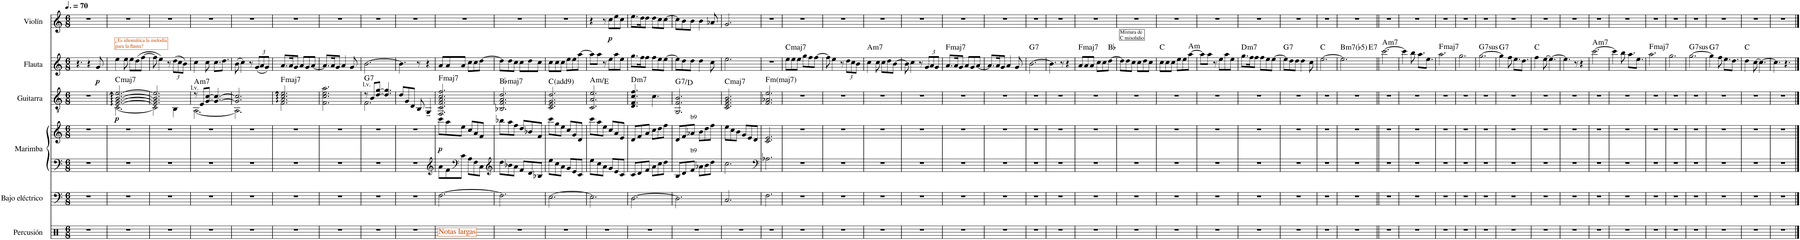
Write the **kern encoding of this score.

**kern	**kern	**kern	**kern	**dynam	**kern	**dynam	**harte	**kern	**dynam	**harte	**kern	**dynam
*part6	*part5	*part4	*part4	*part4	*part3	*part3	*part3	*part2	*part2	*part2	*part1	*part1
*staff7	*staff6	*staff5	*staff4	*staff4/5	*staff3	*staff3	*	*staff2	*staff2	*	*staff1	*staff1
*I"Percusión	*I"Bajo eléctrico	*I"Marimba	*	*	*I"Guitarra	*	*	*I"Flauta	*	*	*I"Violín	*
*I'Perc.	*	*I'Mrm.	*	*	*I'Guit.	*	*	*I'Fl.	*	*	*I'Vln.	*
*clefX	*clefF4	*clefF4	*clefG2	*	*clefGv2	*	*	*clefG2	*	*	*clefG2	*
*	*Trd7c12	*	*	*	*	*	*	*	*	*	*	*
*k[]	*k[]	*k[]	*k[]	*	*k[]	*	*	*k[]	*	*	*k[]	*
*M6/8	*M6/8	*M6/8	*M6/8	*	*M6/8	*	*	*M6/8	*	*	*M6/8	*
*MM105	*MM105	*MM105	*MM105	*	*MM105	*	*	*MM105	*	*	*MM105	*
=1	=1	=1	=1	=1	=1	=1	=1	=1	=1	=1	=1	=1
2.r	2.r	2.r	2.r	.	2.r	.	.	4.r	.	.	2.r	.
.	.	.	.	.	.	.	.	4r	.	.	.	.
!	!	!	!	!	!	!	!	!	!LO:DY:b	!	!	!
.	.	.	.	.	.	.	.	8g/	p	.	.	.
=2	=2	=2	=2	=2	=2	=2	=2	=2	=2	=2	=2	=2
*	*	*	*	*	*^	*	*	*	*	*	*	*
!	!	!	!	!	!	!	!	!	!LO:TX:a:color=#C64600:t=¿Es idiomática la melodía	!	!	!	!
!	!	!	!	!	!	!	!	!	!LO:TX:a:t=para la flauta?	!	!	!	!
!	!	!	!	!	!	!	!LO:DY:b	!LO:H:kt=maj7	!	!	!	!	!
2.r	2.r	2.r	2.r	.	[2.E/:: [2.G/:: [2.B/:: [2.e/::	[2.C\	p	C:maj7	4ee\	.	.	2.r	.
.	.	.	.	.	.	.	.	.	8ee\	.	.	.	.
.	.	.	.	.	.	.	.	.	8ee\L	.	.	.	.
.	.	.	.	.	.	.	.	.	(8dd\	.	.	.	.
.	.	.	.	.	.	.	.	.	[8ff\J	.	.	.	.
=3	=3	=3	=3	=3	=3	=3	=3	=3	=3	=3	=3	=3	=3
2.r	2.r	2.r	2.r	.	2.E/] 2.G/] 2.B/] 2.e/]	2C\]	.	.	8ff\]	.	.	2.r	.
.	.	.	.	.	.	.	.	.	4ee\)	.	.	.	.
.	.	.	.	.	.	.	.	.	8r	.	.	.	.
*	*	*	*	*	*	*	*	*	*Xbrackettup	*	*	*	*
.	.	.	.	.	.	4BB\	.	.	(12dd\L	.	.	.	.
.	.	.	.	.	.	.	.	.	12cc\	.	.	.	.
.	.	.	.	.	.	.	.	.	12b\J)	.	.	.	.
=4	=4	=4	=4	=4	=4	=4	=4	=4	=4	=4	=4	=4	=4
!	!	!	!	!	!LO:TX:a:t=l.v.	!	!	!LO:H:kt=m7	!	!	!	!	!
2.r	2.r	2.r	2.r	.	8r	[2.AA\	.	A:min7	4cc\	.	.	2.r	.
.	.	.	.	.	8E/L	.	.	.	.	.	.	.	.
.	.	.	.	.	[8G/ [8c/J	.	.	.	8cc\	.	.	.	.
.	.	.	.	.	4.G/_ 4.c/_	.	.	.	8.cc\L	.	.	.	.
.	.	.	.	.	.	.	.	.	8.dd\J	.	.	.	.
=5	=5	=5	=5	=5	=5	=5	=5	=5	=5	=5	=5	=5	=5
2.r	2.r	2.r	2.r	.	2.G/] 2.c/]	2.AA\]	.	.	(8b\	.	.	2.r	.
.	.	.	.	.	.	.	.	.	4cc\)	.	.	.	.
.	.	.	.	.	.	.	.	.	8r	.	.	.	.
.	.	.	.	.	.	.	.	.	(12g/L	.	.	.	.
.	.	.	.	.	.	.	.	.	12a/	.	.	.	.
.	.	.	.	.	.	.	.	.	12g/J)	.	.	.	.
=6	=6	=6	=6	=6	=6	=6	=6	=6	=6	=6	=6	=6	=6
!	!	!	!	!	!	!	!	!LO:H:kt=maj7	!	!	!	!	!
2.r	2.r	2.r	2.r	.	2.A/:: 2.c/:: 2.e/::	2.F\	.	F:maj7	8.a/L	.	.	2.r	.
.	.	.	.	.	.	.	.	.	16a/K	.	.	.	.
.	.	.	.	.	.	.	.	.	8g/J	.	.	.	.
.	.	.	.	.	.	.	.	.	8a/L	.	.	.	.
.	.	.	.	.	.	.	.	.	8g/	.	.	.	.
.	.	.	.	.	.	.	.	.	[8a/J	.	.	.	.
*	*	*	*	*	*v	*v	*	*	*	*	*	*	*
=7	=7	=7	=7	=7	=7	=7	=7	=7	=7	=7	=7	=7
2.r	2.r	2.r	2.r	.	2.F\ 2.c\ 2.e\ 2.a\	.	.	8.a/L]	.	.	2.r	.
.	.	.	.	.	.	.	.	16a/K	.	.	.	.
.	.	.	.	.	.	.	.	8g/J	.	.	.	.
.	.	.	.	.	.	.	.	4a/	.	.	.	.
.	.	.	.	.	.	.	.	8g/	.	.	.	.
=8	=8	=8	=8	=8	=8	=8	=8	=8	=8	=8	=8	=8
*	*	*	*	*	*^	*	*	*	*	*	*	*
!	!	!	!	!	!LO:TX:a:t=l.v.	!	!	!LO:H:kt=7	!	!	!	!	!
2.r	2.r	2.r	2.r	.	8r	2.F\	.	G:7	[2.b\	.	.	2.r	.
.	.	.	.	.	8B/L	.	.	.	.	.	.	.	.
.	.	.	.	.	[8d/ [8g/J	.	.	.	.	.	.	.	.
.	.	.	.	.	4.d/] 4.g/]	.	.	.	.	.	.	.	.
*	*	*	*	*	*v	*v	*	*	*	*	*	*	*
=9	=9	=9	=9	=9	=9	=9	=9	=9	=9	=9	=9	=9
2.r	2.r	2.r	2.r	.	8d/L	.	.	4.b\]	.	.	2.r	.
.	.	.	.	.	8G/	.	.	.	.	.	.	.
.	.	.	.	.	8D/J	.	.	.	.	.	.	.
.	.	.	.	.	8BB/	.	.	8r	.	.	.	.
.	.	.	.	.	4GG~/	.	.	4r	.	.	.	.
=10	=10	=10	=10	=10	=10	=10	=10	=10	=10	=10	=10	=10
*	*	*clefG2	*	*	*	*	*	*	*	*	*	*
!LO:TX:a:color=#C64600:t=Notas largas	!	!	!	!	!	!	!	!	!	!	!	!
!	!	!	!	!LO:DY:b	!	!	!LO:H:kt=maj7	!	!	!	!	!
2.r	[2.F\	8a\L	8ccc\L	p	2.FF/ 2.C/ 2.F/ 2.A/ 2.c/ 2.f/	.	F:maj7	8a/L	.	.	2.r	.
.	.	8f\	8aa\	.	.	.	.	8a/	.	.	.	.
*	*	*clefF4	*	*	*	*	*	*	*	*	*	*
.	.	8c\J	8ee\J	.	.	.	.	8a/J	.	.	.	.
.	.	8A\L	8cc/L	.	.	.	.	8cc\L	.	.	.	.
.	.	8F\	8a/	.	.	.	.	8cc\	.	.	.	.
.	.	8C\J	8f/J	.	.	.	.	[8dd\J	.	.	.	.
=11	=11	=11	=11	=11	=11	=11	=11	=11	=11	=11	=11	=11
*	*	*clefG2	*	*	*	*	*	*	*	*	*	*
!	!	!	!	!	!	!	!LO:H:kt=maj7	!	!	!	!	!
2.r	2.F\]	8dd\L	8bb-X\L	.	2.BB-X/ 2.F/ 2.A/ 2.d/	.	Bb:maj7	8dd\L]	.	.	2.r	.
.	.	8b-X\	8aa\	.	.	.	.	8dd\	.	.	.	.
.	.	8a\J	8ff\J	.	.	.	.	8cc\J	.	.	.	.
.	.	8f/L	8dd/L	.	.	.	.	8cc\L	.	.	.	.
.	.	8d/	8b-X/	.	.	.	.	8dd\	.	.	.	.
.	.	8B-X/J	8f/J	.	.	.	.	8cc\J	.	.	.	.
=12	=12	=12	=12	=12	=12	=12	=12	=12	=12	=12	=12	=12
2.r	[2.E\	8ee\L	8ccc\L	.	2.C/ 2.E/ 2.G/ 2.d/	.	C:maj(9)	8cc\L	.	.	2.r	.
.	.	8cc\	8gg\	.	.	.	.	8cc\	.	.	.	.
.	.	8a\J	8ee\J	.	.	.	.	8cc\J	.	.	.	.
.	.	8g/L	8cc/L	.	.	.	.	8ee\L	.	.	.	.
.	.	8e/	8g/	.	.	.	.	8ee\	.	.	.	.
.	.	8c/J	8d/J	.	.	.	.	[8aa\J	.	.	.	.
=13	=13	=13	=13	=13	=13	=13	=13	=13	=13	=13	=13	=13
!	!	!	!	!	!	!	!LO:H:kt=m	!	!	!	!	!
2.r	2.E\]	8ee\L	8ccc\L	.	2.C/ 2.A/ 2.e/	.	A:min/5	8aa\L]	.	.	4r	.
.	.	8cc\	8aa\	.	.	.	.	8aa\J	.	.	.	.
.	.	8a\J	8ee\J	.	.	.	.	8r	.	.	8r	.
!	!	!	!	!	!	!	!	!	!	!	!	!LO:DY:b
.	.	8g/L	8cc/L	.	.	.	.	8ee\L	.	.	8cc\L	p
.	.	8e/	8a/	.	.	.	.	8aa\	.	.	8ee\	.
.	.	8c/J	8e/J	.	.	.	.	8ee\J	.	.	8cc\J	.
=14	=14	=14	=14	=14	=14	=14	=14	=14	=14	=14	=14	=14
!	!	!	!	!	!	!	!LO:H:kt=m7	!	!	!	!	!
2.r	[2.D\	8c/L	8d/L	.	4.D/ 4.F/ 4.c/ 4.f/	.	D:min7	8.gg\L	.	.	8.ee\L	.
.	.	8d/	8f/	.	.	.	.	.	.	.	.	.
.	.	.	.	.	.	.	.	16ff\K	.	.	16dd\K	.
.	.	8f/J	8a/J	.	.	.	.	8ff\J	.	.	8dd\J	.
.	.	8a\L	8cc\L	.	4.c\	.	.	8ff\L	.	.	8dd\L	.
.	.	8cc\	8dd\	.	.	.	.	8ee\	.	.	8cc\	.
.	.	8dd\J	8ff\J	.	.	.	.	[8ee\J	.	.	[8cc\J	.
=15	=15	=15	=15	=15	=15	=15	=15	=15	=15	=15	=15	=15
!	!	!	!	!	!	!	!LO:H:kt=7	!	!	!	!	!
2.r	2.D\]	8B/L	8d/L	.	2.GG/ 2.F/ 2.B/	.	G:7/5	8ee\L]	.	.	8cc\L]	.
.	.	8d/	8f/	.	.	.	.	8dd\	.	.	8b\	.
!	!	!	!LO:TX:a:t=b9	!	!	!	!	!	!	!	!	!
!	!	!LO:TX:a:t=b9	!	!	!	!	!	!	!	!	!	!
.	.	8f/J	8a-X/J	.	.	.	.	8dd\J	.	.	8b\J	.
.	.	8a-X\L	8b\L	.	.	.	.	4dd\	.	.	4b\	.
.	.	8b\	8dd\	.	.	.	.	.	.	.	.	.
.	.	8dd\J	8ff\J	.	.	.	.	8cc\	.	.	8a-X/	.
=16	=16	=16	=16	=16	=16	=16	=16	=16	=16	=16	=16	=16
!	!	!	!	!	!	!	!LO:H:kt=maj7	!	!	!	!	!
2.r	2.C/	2.cc\	8ee\L	.	2.C/ 2.E/ 2.G/ 2.B/	.	C:maj7	2.ee\	.	.	2.g/	.
.	.	.	8cc\	.	.	.	.	.	.	.	.	.
.	.	.	8b\J	.	.	.	.	.	.	.	.	.
.	.	.	8g/L	.	.	.	.	.	.	.	.	.
.	.	.	8e/	.	.	.	.	.	.	.	.	.
.	.	.	8d/J	.	.	.	.	.	.	.	.	.
=17	=17	=17	=17	=17	=17	=17	=17	=17	=17	=17	=17	=17
*	*	*clefF4	*	*	*	*	*	*	*	*	*	*
!	!	!	!	!	!	!	!LO:H:kt=mmaj7	!	!	!	!	!
2.r	2.F\	2.A-X\	2.c/ 2.e/	.	2.F/ 2.A-X/ 2.e/	.	F:minmaj7	2.r	.	.	2.r	.
=18	=18	=18	=18	=18	=18	=18	=18	=18	=18	=18	=18	=18
!	!	!	!	!	!	!	!	!	!	!LO:H:kt=maj7	!	!
2.r	2.r	2.r	2.r	.	2.r	.	.	8ee\L	.	C:maj7	2.r	.
.	.	.	.	.	.	.	.	8ee\	.	.	.	.
.	.	.	.	.	.	.	.	8ee\J	.	.	.	.
.	.	.	.	.	.	.	.	8gg\L	.	.	.	.
.	.	.	.	.	.	.	.	8ff\	.	.	.	.
.	.	.	.	.	.	.	.	[8ff\J	.	.	.	.
=19	=19	=19	=19	=19	=19	=19	=19	=19	=19	=19	=19	=19
2.r	2.r	2.r	2.r	.	2.r	.	.	8ff\]	.	.	2.r	.
.	.	.	.	.	.	.	.	4ee\	.	.	.	.
.	.	.	.	.	.	.	.	8r	.	.	.	.
.	.	.	.	.	.	.	.	12dd\L	.	.	.	.
.	.	.	.	.	.	.	.	12cc\	.	.	.	.
.	.	.	.	.	.	.	.	12b\J	.	.	.	.
=20	=20	=20	=20	=20	=20	=20	=20	=20	=20	=20	=20	=20
!	!	!	!	!	!	!	!	!	!	!LO:H:kt=m7	!	!
2.r	2.r	2.r	2.r	.	2.r	.	.	4cc\	.	A:min7	2.r	.
.	.	.	.	.	.	.	.	8cc\	.	.	.	.
.	.	.	.	.	.	.	.	8cc\L	.	.	.	.
.	.	.	.	.	.	.	.	8dd\	.	.	.	.
.	.	.	.	.	.	.	.	[8b\J	.	.	.	.
=21	=21	=21	=21	=21	=21	=21	=21	=21	=21	=21	=21	=21
2.r	2.r	2.r	2.r	.	2.r	.	.	8b\]	.	.	2.r	.
.	.	.	.	.	.	.	.	4cc\	.	.	.	.
.	.	.	.	.	.	.	.	8r	.	.	.	.
.	.	.	.	.	.	.	.	12g/L	.	.	.	.
.	.	.	.	.	.	.	.	12a/	.	.	.	.
.	.	.	.	.	.	.	.	12g/J	.	.	.	.
=22	=22	=22	=22	=22	=22	=22	=22	=22	=22	=22	=22	=22
!	!	!	!	!	!	!	!	!	!	!LO:H:kt=maj7	!	!
2.r	2.r	2.r	2.r	.	2.r	.	.	8.a/L	.	F:maj7	2.r	.
.	.	.	.	.	.	.	.	16a/K	.	.	.	.
.	.	.	.	.	.	.	.	8g/J	.	.	.	.
.	.	.	.	.	.	.	.	8a/L	.	.	.	.
.	.	.	.	.	.	.	.	8g/	.	.	.	.
.	.	.	.	.	.	.	.	[8a/J	.	.	.	.
=23	=23	=23	=23	=23	=23	=23	=23	=23	=23	=23	=23	=23
2.r	2.r	2.r	2.r	.	2.r	.	.	8.a/L]	.	.	2.r	.
.	.	.	.	.	.	.	.	16a/K	.	.	.	.
.	.	.	.	.	.	.	.	8g/J	.	.	.	.
.	.	.	.	.	.	.	.	4a/	.	.	.	.
.	.	.	.	.	.	.	.	8g/	.	.	.	.
=24	=24	=24	=24	=24	=24	=24	=24	=24	=24	=24	=24	=24
!	!	!	!	!	!	!	!	!	!	!LO:H:kt=7	!	!
2.r	2.r	2.r	2.r	.	2.r	.	.	[2.b\	.	G:7	2.r	.
=25	=25	=25	=25	=25	=25	=25	=25	=25	=25	=25	=25	=25
2.r	2.r	2.r	2.r	.	2.r	.	.	4.b\]	.	.	2.r	.
.	.	.	.	.	.	.	.	8r	.	.	.	.
.	.	.	.	.	.	.	.	4r	.	.	.	.
=26	=26	=26	=26	=26	=26	=26	=26	=26	=26	=26	=26	=26
!	!	!	!	!	!	!	!	!	!	!LO:H:kt=maj7	!	!
2.r	2.r	2.r	2.r	.	2.r	.	.	8a/L	.	F:maj7	2.r	.
.	.	.	.	.	.	.	.	8a/	.	.	.	.
.	.	.	.	.	.	.	.	8a/J	.	.	.	.
.	.	.	.	.	.	.	.	8cc\L	.	.	.	.
.	.	.	.	.	.	.	.	8cc\	.	.	.	.
.	.	.	.	.	.	.	.	[8dd\J	.	Bb:maj	.	.
=27	=27	=27	=27	=27	=27	=27	=27	=27	=27	=27	=27	=27
!	!	!	!	!	!	!	!	!LO:TX:a:t=Mixtura de	!	!	!	!
!	!	!	!	!	!	!	!	!LO:TX:a:t=C mixolidio	!	!	!	!
2.r	2.r	2.r	2.r	.	2.r	.	.	8dd\L]	.	.	2.r	.
.	.	.	.	.	.	.	.	8dd\	.	.	.	.
.	.	.	.	.	.	.	.	8cc\J	.	.	.	.
.	.	.	.	.	.	.	.	8cc\L	.	.	.	.
.	.	.	.	.	.	.	.	8dd\	.	.	.	.
.	.	.	.	.	.	.	.	8cc\J	.	.	.	.
=28	=28	=28	=28	=28	=28	=28	=28	=28	=28	=28	=28	=28
2.r	2.r	2.r	2.r	.	2.r	.	.	8cc\L	.	C:maj	2.r	.
.	.	.	.	.	.	.	.	8cc\	.	.	.	.
.	.	.	.	.	.	.	.	8cc\J	.	.	.	.
.	.	.	.	.	.	.	.	8ee\L	.	.	.	.
.	.	.	.	.	.	.	.	8ee\	.	.	.	.
!	!	!	!	!	!	!	!	!	!	!LO:H:kt=m	!	!
.	.	.	.	.	.	.	.	[8aa\J	.	A:min	.	.
=29	=29	=29	=29	=29	=29	=29	=29	=29	=29	=29	=29	=29
2.r	2.r	2.r	2.r	.	2.r	.	.	8aa\L]	.	.	2.r	.
.	.	.	.	.	.	.	.	8aa\J	.	.	.	.
.	.	.	.	.	.	.	.	8r	.	.	.	.
.	.	.	.	.	.	.	.	8ee\L	.	.	.	.
.	.	.	.	.	.	.	.	8aa\	.	.	.	.
.	.	.	.	.	.	.	.	8ee\J	.	.	.	.
=30	=30	=30	=30	=30	=30	=30	=30	=30	=30	=30	=30	=30
!	!	!	!	!	!	!	!	!	!	!LO:H:kt=m7	!	!
2.r	2.r	2.r	2.r	.	2.r	.	.	8.gg\L	.	D:min7	2.r	.
.	.	.	.	.	.	.	.	16ff\K	.	.	.	.
.	.	.	.	.	.	.	.	8ff\J	.	.	.	.
.	.	.	.	.	.	.	.	8ff\L	.	.	.	.
.	.	.	.	.	.	.	.	8ee\	.	.	.	.
.	.	.	.	.	.	.	.	[8ee\J	.	.	.	.
=31	=31	=31	=31	=31	=31	=31	=31	=31	=31	=31	=31	=31
!	!	!	!	!	!	!	!	!	!	!LO:H:kt=7	!	!
2.r	2.r	2.r	2.r	.	2.r	.	.	8ee\L]	.	G:7	2.r	.
.	.	.	.	.	.	.	.	8dd\	.	.	.	.
.	.	.	.	.	.	.	.	8dd\J	.	.	.	.
.	.	.	.	.	.	.	.	4dd\	.	.	.	.
.	.	.	.	.	.	.	.	8cc\	.	.	.	.
=32	=32	=32	=32	=32	=32	=32	=32	=32	=32	=32	=32	=32
2.r	2.r	2.r	2.r	.	2.r	.	.	[2.ee\	.	C:maj	2.r	.
=33	=33	=33	=33	=33	=33	=33	=33	=33	=33	=33	=33	=33
!	!	!	!	!	!	!	!	!	!	!LO:H:kt=m7(b5)	!	!
*	*	*	*	*	*	*	*	*^	*	*	*	*
2.r	2.r	2.r	2.r	.	2.r	.	.	2.ee\]	4.ryy	.	B:hdim7	2.r	.
!	!	!	!	!	!	!	!	!	!	!	!LO:H:kt=7	!	!
.	.	.	.	.	.	.	.	.	4.ryy	.	E:7	.	.
=34||	=34||	=34||	=34||	=34||	=34||	=34||	=34||	=34||	=34||	=34||	=34||	=34||	=34||
!	!	!	!	!	!	!	!	!	!	!	!LO:H:kt=m7	!	!
*	*	*	*	*	*	*	*	*v	*v	*	*	*	*
2.r	2.r	2.r	2.r	.	2.r	.	.	[2.ccc\	.	A:min7	2.r	.
=35	=35	=35	=35	=35	=35	=35	=35	=35	=35	=35	=35	=35
2.r	2.r	2.r	2.r	.	2.r	.	.	4ccc\]	.	.	2.r	.
.	.	.	.	.	.	.	.	8bb\	.	.	.	.
.	.	.	.	.	.	.	.	8.aa\L	.	.	.	.
.	.	.	.	.	.	.	.	8.ee\J	.	.	.	.
=36	=36	=36	=36	=36	=36	=36	=36	=36	=36	=36	=36	=36
!	!	!	!	!	!	!	!	!	!	!LO:H:kt=maj7	!	!
2.r	2.r	2.r	2.r	.	2.r	.	.	2.aa\	.	F:maj7	2.r	.
=37	=37	=37	=37	=37	=37	=37	=37	=37	=37	=37	=37	=37
2.r	2.r	2.r	2.r	.	2.r	.	.	2.gg\	.	.	2.r	.
=38	=38	=38	=38	=38	=38	=38	=38	=38	=38	=38	=38	=38
!	!	!	!	!	!	!	!	!	!	!LO:H:kt=7sus	!	!
2.r	2.r	2.r	2.r	.	2.r	.	.	[2.gg\	.	G:sus4(7)	2.r	.
=39	=39	=39	=39	=39	=39	=39	=39	=39	=39	=39	=39	=39
!	!	!	!	!	!	!	!	!	!	!LO:H:kt=7	!	!
2.r	2.r	2.r	2.r	.	2.r	.	.	4gg\]	.	G:7	2.r	.
.	.	.	.	.	.	.	.	8ff\	.	.	.	.
.	.	.	.	.	.	.	.	8.ee\L	.	.	.	.
.	.	.	.	.	.	.	.	8.dd\J	.	.	.	.
=40	=40	=40	=40	=40	=40	=40	=40	=40	=40	=40	=40	=40
2.r	2.r	2.r	2.r	.	2.r	.	.	4ff\	.	C:maj	2.r	.
.	.	.	.	.	.	.	.	[8ee\	.	.	.	.
.	.	.	.	.	.	.	.	4.ee\_	.	.	.	.
=41	=41	=41	=41	=41	=41	=41	=41	=41	=41	=41	=41	=41
2.r	2.r	2.r	2.r	.	2.r	.	.	4.ee\]	.	.	2.r	.
.	.	.	.	.	.	.	.	8r	.	.	.	.
.	.	.	.	.	.	.	.	4r	.	.	.	.
=42	=42	=42	=42	=42	=42	=42	=42	=42	=42	=42	=42	=42
!	!	!	!	!	!	!	!	!	!	!LO:H:kt=m7	!	!
2.r	2.r	2.r	2.r	.	2.r	.	.	[2.ccc\	.	A:min7	2.r	.
=43	=43	=43	=43	=43	=43	=43	=43	=43	=43	=43	=43	=43
2.r	2.r	2.r	2.r	.	2.r	.	.	4ccc\]	.	.	2.r	.
.	.	.	.	.	.	.	.	8bb\	.	.	.	.
.	.	.	.	.	.	.	.	8.aa\L	.	.	.	.
.	.	.	.	.	.	.	.	8.ee\J	.	.	.	.
=44	=44	=44	=44	=44	=44	=44	=44	=44	=44	=44	=44	=44
!	!	!	!	!	!	!	!	!	!	!LO:H:kt=maj7	!	!
2.r	2.r	2.r	2.r	.	2.r	.	.	2.aa\	.	F:maj7	2.r	.
=45	=45	=45	=45	=45	=45	=45	=45	=45	=45	=45	=45	=45
2.r	2.r	2.r	2.r	.	2.r	.	.	2.gg\	.	.	2.r	.
=46	=46	=46	=46	=46	=46	=46	=46	=46	=46	=46	=46	=46
!	!	!	!	!	!	!	!	!	!	!LO:H:kt=7sus	!	!
2.r	2.r	2.r	2.r	.	2.r	.	.	[2.gg\	.	G:sus4(7)	2.r	.
=47	=47	=47	=47	=47	=47	=47	=47	=47	=47	=47	=47	=47
!	!	!	!	!	!	!	!	!	!	!LO:H:kt=7	!	!
2.r	2.r	2.r	2.r	.	2.r	.	.	4gg\]	.	G:7	2.r	.
.	.	.	.	.	.	.	.	8ff\	.	.	.	.
.	.	.	.	.	.	.	.	8.ee\L	.	.	.	.
.	.	.	.	.	.	.	.	8.dd\J	.	.	.	.
=48	=48	=48	=48	=48	=48	=48	=48	=48	=48	=48	=48	=48
2.r	2.r	2.r	2.r	.	2.r	.	.	4dd\	.	C:maj	2.r	.
.	.	.	.	.	.	.	.	[8cc\	.	.	.	.
.	.	.	.	.	.	.	.	4.cc\_	.	.	.	.
=49	=49	=49	=49	=49	=49	=49	=49	=49	=49	=49	=49	=49
2.r	2.r	2.r	2.r	.	2.r	.	.	4.cc\]	.	.	2.r	.
.	.	.	.	.	.	.	.	4.r	.	.	.	.
==	==	==	==	==	==	==	==	==	==	==	==	==
*-	*-	*-	*-	*-	*-	*-	*-	*-	*-	*-	*-	*-
